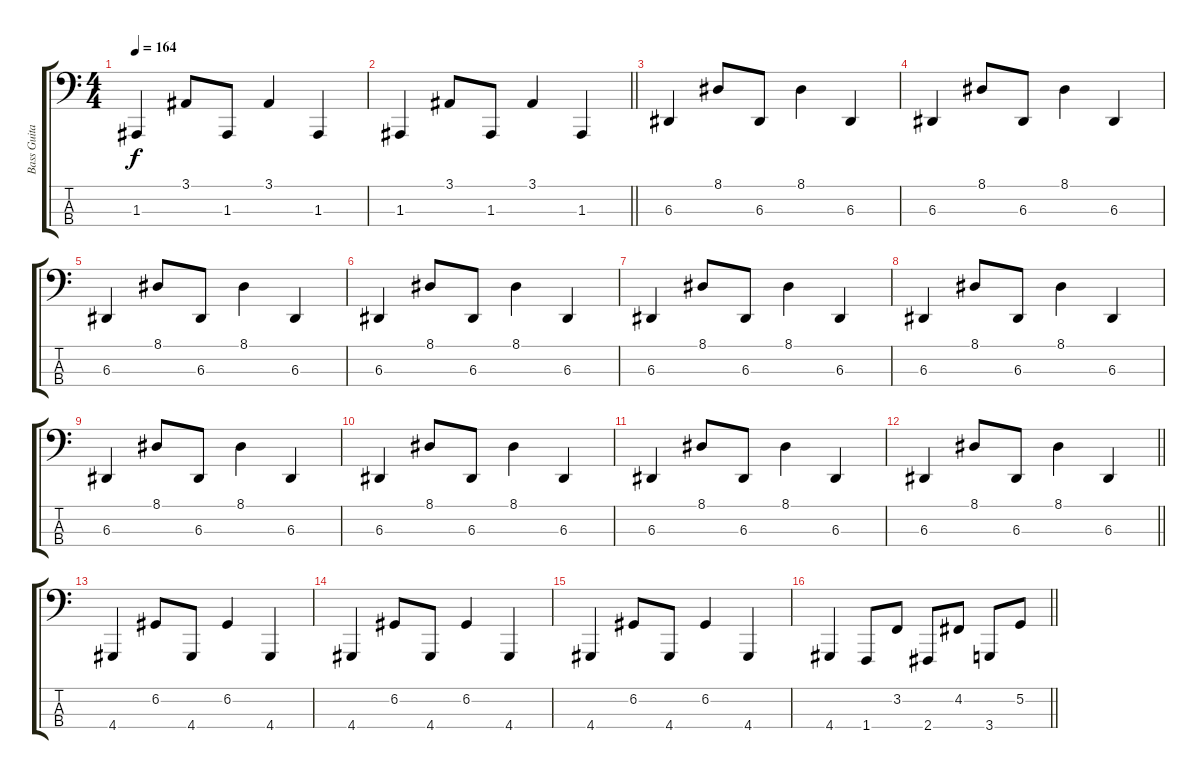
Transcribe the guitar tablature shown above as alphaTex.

\track ("Bass Guitar" "Bass Guita") {instrument lead8bassandlead}
\staff {score tabs}
\tuning (G2 D2 A1 E1) {hide}
\ts (4 4)
\tempo 164
\clef f4
\ks c
1.3.4{dy f} 3.1.8 1.3.8 3.1.4 1.3.4 |
\barLineRight lightlight
1.3.4 3.1.8 1.3.8 3.1.4 1.3.4 |
\section ("" "")
6.3.4 8.1.8 6.3.8 8.1.4 6.3.4 |
6.3.4 8.1.8 6.3.8 8.1.4 6.3.4 |
6.3.4 8.1.8 6.3.8 8.1.4 6.3.4 |
6.3.4 8.1.8 6.3.8 8.1.4 6.3.4 |
6.3.4 8.1.8 6.3.8 8.1.4 6.3.4 |
6.3.4 8.1.8 6.3.8 8.1.4 6.3.4 |
6.3.4 8.1.8 6.3.8 8.1.4 6.3.4 |
6.3.4 8.1.8 6.3.8 8.1.4 6.3.4 |
6.3.4 8.1.8 6.3.8 8.1.4 6.3.4 |
\barLineRight lightlight
6.3.4 8.1.8 6.3.8 8.1.4 6.3.4 |
4.4.4 6.2.8 4.4.8 6.2.4 4.4.4 |
4.4.4 6.2.8 4.4.8 6.2.4 4.4.4 |
4.4.4 6.2.8 4.4.8 6.2.4 4.4.4 |
\barLineRight lightlight
4.4.4 1.4.8 3.2.8 2.4.8 4.2.8 3.4.8 5.2.8
